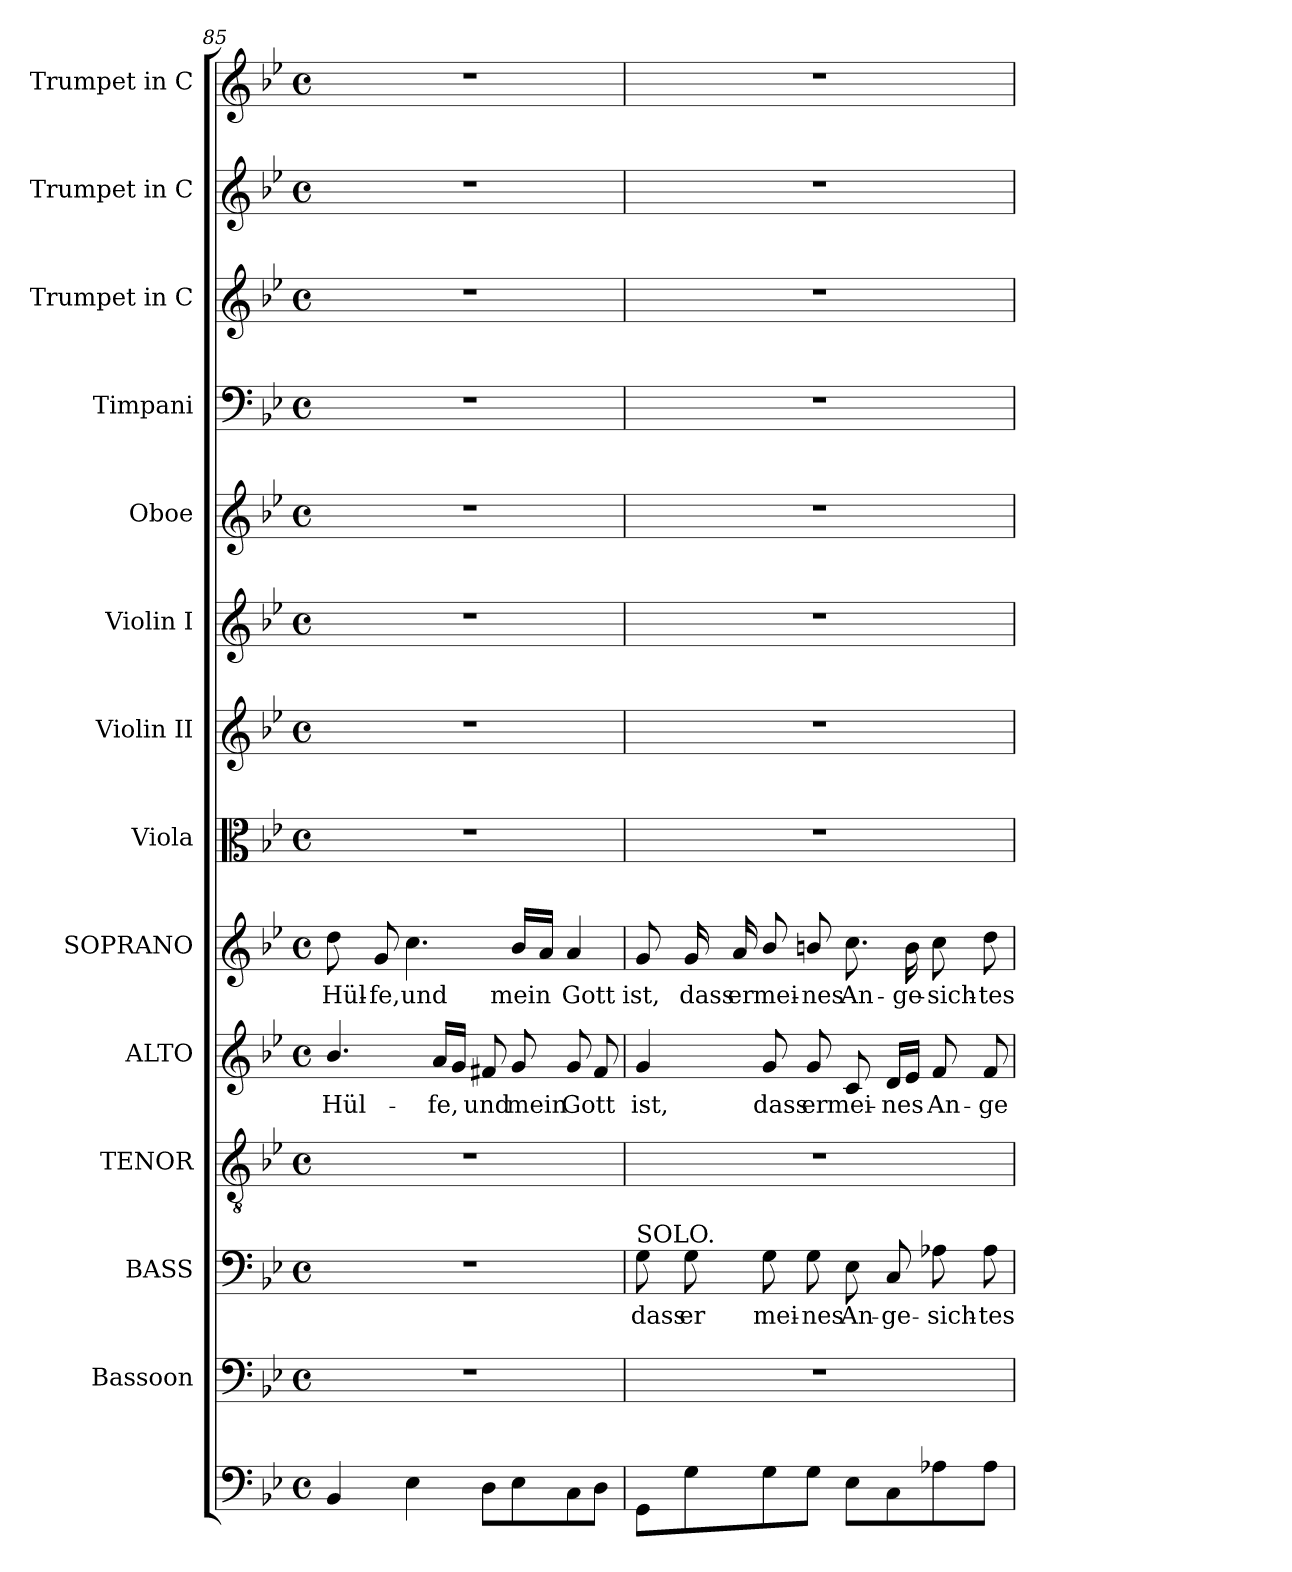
**kern	**kern	**kern	**text	**kern	**kern	**text	**kern	**text	**kern	**kern	**kern	**kern	**kern	**kern	**kern	**kern
*part14	*part13	*part12	*part12	*part11	*part10	*part10	*part9	*part9	*part8	*part7	*part6	*part5	*part4	*part3	*part2	*part1
*staff14	*staff13	*staff12	*staff12	*staff11	*staff10	*staff10	*staff9	*staff9	*staff8	*staff7	*staff6	*staff5	*staff4	*staff3	*staff2	*staff1
*	*I"Bassoon	*I"BASS	*	*I"TENOR	*I"ALTO	*	*I"SOPRANO	*	*I"Viola	*I"Violin II	*I"Violin I	*I"Oboe	*I"Timpani	*I"Trumpet in C	*I"Trumpet in C	*I"Trumpet in C
*	*	*	*	*	*I'Alto	*	*I'Soprano	*	*I'Viola	*I'Violin II	*I'Violin I	*I'Oboe	*I'Timp.	*	*	*
*clefF4	*clefF4	*clefF4	*	*clefGv2	*clefG2	*	*clefG2	*	*clefC3	*clefG2	*clefG2	*clefG2	*clefF4	*clefG2	*clefG2	*clefG2
*	*	*	*	*ITrd7c12	*	*	*	*	*	*	*	*	*	*	*	*
*k[b-e-]	*k[b-e-]	*k[b-e-]	*	*k[b-e-]	*k[b-e-]	*	*k[b-e-]	*	*k[b-e-]	*k[b-e-]	*k[b-e-]	*k[b-e-]	*k[b-e-]	*k[b-e-]	*k[b-e-]	*k[b-e-]
*B-:	*B-:	*B-:	*	*B-:	*B-:	*	*B-:	*	*B-:	*B-:	*B-:	*B-:	*B-:	*B-:	*B-:	*B-:
*M4/4	*M4/4	*M4/4	*	*M4/4	*M4/4	*	*M4/4	*	*M4/4	*M4/4	*M4/4	*M4/4	*M4/4	*M4/4	*M4/4	*M4/4
*met(c)	*met(c)	*met(c)	*	*met(c)	*met(c)	*	*met(c)	*	*met(c)	*met(c)	*met(c)	*met(c)	*met(c)	*met(c)	*met(c)	*met(c)
=85	=85	=85	=85	=85	=85	=85	=85	=85	=85	=85	=85	=85	=85	=85	=85	=85
!	!	!	!	!	!	!LO:LY:b:color=#000000	!	!	!	!	!	!	!	!	!	!
!	!	!	!	!	!	!	!	!LO:LY:b:color=#000000	!	!	!	!	!	!	!	!
4BB-i/	1r	1r	.	1r	4.b-i/	Hül-	8ddi\	Hül-	1r	1r	1r	1r	1r	1r	1r	1r
!	!	!	!	!	!	!	!	!LO:LY:b:color=#000000	!	!	!	!	!	!	!	!
.	.	.	.	.	.	.	8gi/	-fe,	.	.	.	.	.	.	.	.
!	!	!	!	!	!	!	!	!LO:LY:b:color=#000000	!	!	!	!	!	!	!	!
4E-i\	.	.	.	.	.	.	4.cci\	und	.	.	.	.	.	.	.	.
!	!	!	!	!	!	!LO:LY:b:color=#000000	!	!	!	!	!	!	!	!	!	!
.	.	.	.	.	16ai/LL	-fe,	.	.	.	.	.	.	.	.	.	.
.	.	.	.	.	16gi/JJ	.	.	.	.	.	.	.	.	.	.	.
!	!	!	!	!	!	!LO:LY:b:color=#000000	!	!	!	!	!	!	!	!	!	!
8Di\L	.	.	.	.	8f#Xi/	und	.	.	.	.	.	.	.	.	.	.
!	!	!	!	!	!	!LO:LY:b:color=#000000	!	!	!	!	!	!	!	!	!	!
!	!	!	!	!	!	!	!	!LO:LY:b:color=#000000	!	!	!	!	!	!	!	!
8E-i\	.	.	.	.	8gi/	mein	16b-i/LL	mein	.	.	.	.	.	.	.	.
.	.	.	.	.	.	.	16ai/JJ	.	.	.	.	.	.	.	.	.
!	!	!	!	!	!	!LO:LY:b:color=#000000	!	!	!	!	!	!	!	!	!	!
!	!	!	!	!	!	!	!	!LO:LY:b:color=#000000	!	!	!	!	!	!	!	!
8Ci\	.	.	.	.	8gi/	Gott	4ai/	Gott	.	.	.	.	.	.	.	.
8Di\J	.	.	.	.	8f#i/	.	.	.	.	.	.	.	.	.	.	.
=86	=86	=86	=86	=86	=86	=86	=86	=86	=86	=86	=86	=86	=86	=86	=86	=86
!	!	!	!LO:LY:b:color=#000000	!	!	!	!	!	!	!	!	!	!	!	!	!
!	!	!	!	!	!	!LO:LY:b:color=#000000	!	!	!	!	!	!	!	!	!	!
!	!	!LO:TX:a:t=SOLO.	!	!	!	!	!	!	!	!	!	!	!	!	!	!
!	!	!	!	!	!	!	!	!LO:LY:b:color=#000000	!	!	!	!	!	!	!	!
8GGi\L	1r	8Gi\	dass	1r	4gi/	ist,	8gi/	ist,	1r	1r	1r	1r	1r	1r	1r	1r
!	!	!	!LO:LY:b:color=#000000	!	!	!	!	!	!	!	!	!	!	!	!	!
!	!	!	!	!	!	!	!	!LO:LY:b:color=#000000	!	!	!	!	!	!	!	!
8Gi\	.	8Gi\	er	.	.	.	16gi/	dass	.	.	.	.	.	.	.	.
!	!	!	!	!	!	!	!	!LO:LY:b:color=#000000	!	!	!	!	!	!	!	!
.	.	.	.	.	.	.	16ai/	er	.	.	.	.	.	.	.	.
!	!	!	!LO:LY:b:color=#000000	!	!	!	!	!	!	!	!	!	!	!	!	!
!	!	!	!	!	!	!LO:LY:b:color=#000000	!	!	!	!	!	!	!	!	!	!
!	!	!	!	!	!	!	!	!LO:LY:b:color=#000000	!	!	!	!	!	!	!	!
8Gi\	.	8Gi\	mei-	.	8gi/	dass	8b-i/	mei-	.	.	.	.	.	.	.	.
!	!	!	!LO:LY:b:color=#000000	!	!	!	!	!	!	!	!	!	!	!	!	!
!	!	!	!	!	!	!LO:LY:b:color=#000000	!	!	!	!	!	!	!	!	!	!
!	!	!	!	!	!	!	!	!LO:LY:b:color=#000000	!	!	!	!	!	!	!	!
8Gi\J	.	8Gi\	-nes	.	8gi/	er	8bni/	-nes	.	.	.	.	.	.	.	.
!	!	!	!LO:LY:b:color=#000000	!	!	!	!	!	!	!	!	!	!	!	!	!
!	!	!	!	!	!	!LO:LY:b:color=#000000	!	!	!	!	!	!	!	!	!	!
!	!	!	!	!	!	!	!	!LO:LY:b:color=#000000	!	!	!	!	!	!	!	!
8E-i\L	.	8E-i\	An-	.	8ci/	mei-	8.cci\	An-	.	.	.	.	.	.	.	.
!	!	!	!LO:LY:b:color=#000000	!	!	!	!	!	!	!	!	!	!	!	!	!
!	!	!	!	!	!	!LO:LY:b:color=#000000	!	!	!	!	!	!	!	!	!	!
8Ci\	.	8Ci/	-ge-	.	16di/LL	-nes	.	.	.	.	.	.	.	.	.	.
!	!	!	!	!	!	!	!	!LO:LY:b:color=#000000	!	!	!	!	!	!	!	!
.	.	.	.	.	16e-i/JJ	.	16bi\	-ge-	.	.	.	.	.	.	.	.
!	!	!	!LO:LY:b:color=#000000	!	!	!	!	!	!	!	!	!	!	!	!	!
!	!	!	!	!	!	!LO:LY:b:color=#000000	!	!	!	!	!	!	!	!	!	!
!	!	!	!	!	!	!	!	!LO:LY:b:color=#000000	!	!	!	!	!	!	!	!
8A-Xi\	.	8A-Xi\	-sich-	.	8fi/	An-	8cci\	-sich-	.	.	.	.	.	.	.	.
!	!	!	!LO:LY:b:color=#000000	!	!	!	!	!	!	!	!	!	!	!	!	!
!	!	!	!	!	!	!LO:LY:b:color=#000000	!	!	!	!	!	!	!	!	!	!
!	!	!	!	!	!	!	!	!LO:LY:b:color=#000000	!	!	!	!	!	!	!	!
8A-i\J	.	8A-i\	-tes	.	8fi/	-ge-	8ddi\	-tes	.	.	.	.	.	.	.	.
=	=	=	=	=	=	=	=	=	=	=	=	=	=	=	=	=
*-	*-	*-	*-	*-	*-	*-	*-	*-	*-	*-	*-	*-	*-	*-	*-	*-
